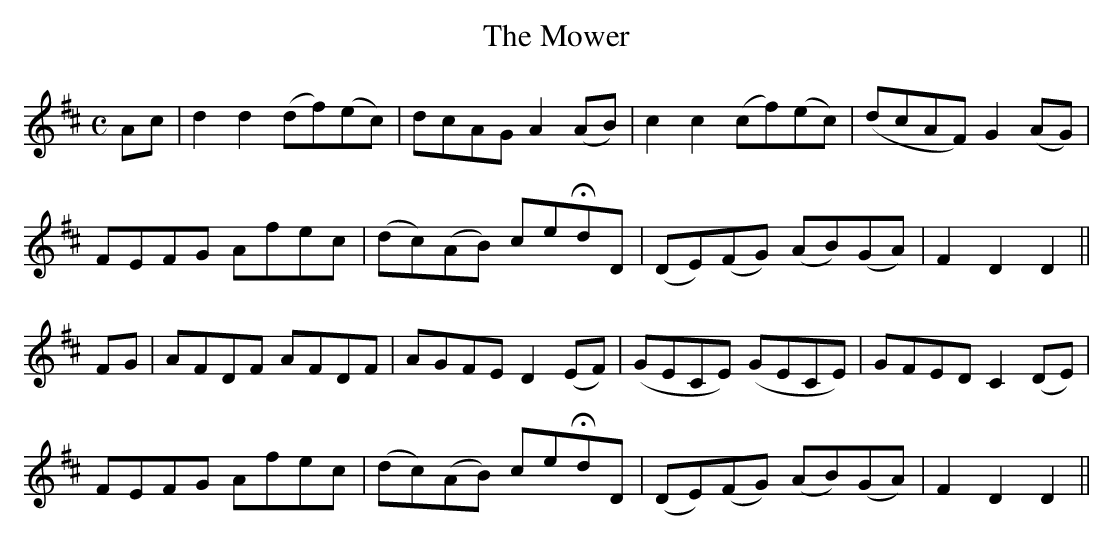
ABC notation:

X:1
T: The Mower
M: C
L: 1/8
K: D
Ac|d2 d2 (df)(ec)|dcAG A2 (AB)|c2 c2 (cf)(ec)|(dcAF) G2 (AG)|
FEFG Afec|(dc)(AB) ceHdD|(DE)(FG) (AB)(GA)|F2 D2 D2||
FG|AFDF AFDF|AGFE D2 (EF)|(GECE) (GECE)|GFED C2 (DE)|
FEFG Afec|(dc)(AB) ceHdD|(DE)(FG) (AB)(GA)|F2 D2 D2||
